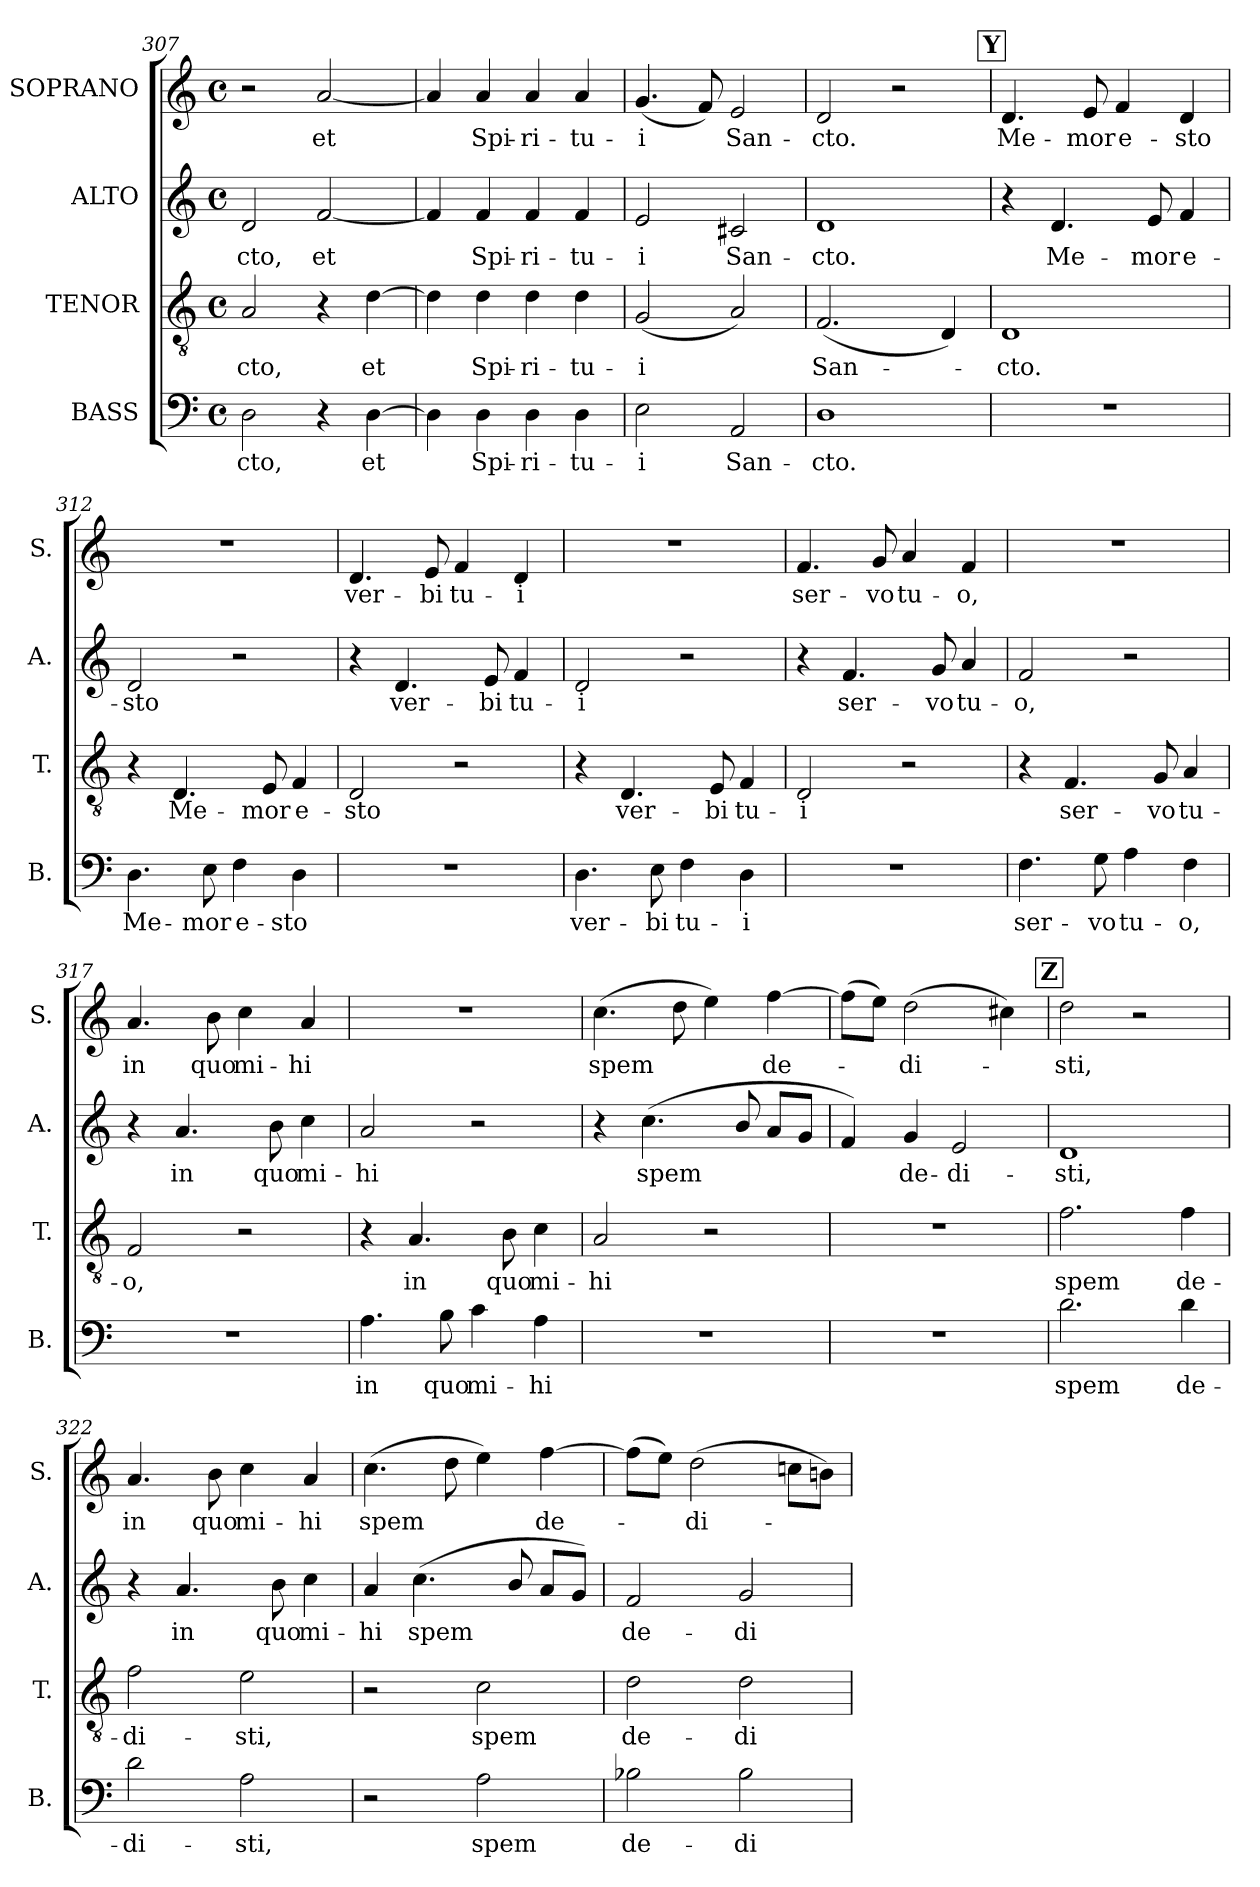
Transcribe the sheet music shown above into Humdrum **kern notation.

**kern	**text	**kern	**text	**kern	**text	**kern	**text
*part4	*part4	*part3	*part3	*part2	*part2	*part1	*part1
*staff4	*staff4	*staff3	*staff3	*staff2	*staff2	*staff1	*staff1
*I"BASS	*	*I"TENOR	*	*I"ALTO	*	*I"SOPRANO	*
*I'B.	*	*I'T.	*	*I'A.	*	*I'S.	*
*clefF4	*	*clefGv2	*	*clefG2	*	*clefG2	*
*	*	*ITrd7c12	*	*	*	*	*
*k[]	*	*k[]	*	*k[]	*	*k[]	*
*C:	*	*C:	*	*C:	*	*C:	*
*M4/4	*	*M4/4	*	*M4/4	*	*M4/4	*
*met(c)	*	*met(c)	*	*met(c)	*	*met(c)	*
=307	=307	=307	=307	=307	=307	=307	=307
!	!LO:LY:b	!	!LO:LY:b	!	!LO:LY:b	!	!
2D\	-cto,	2AA/	-cto,	2d/	-cto,	2r	.
!	!	!	!	!	!LO:LY:b	!	!LO:LY:b
4r	.	4r	.	[2f/	et	[2a/	et
!	!LO:LY:b	!	!LO:LY:b	!	!	!	!
[4D\	et	[4D\	et	.	.	.	.
!!LO:PB:g=z
=308	=308	=308	=308	=308	=308	=308	=308
4D\]	.	4D\]	.	4f/]	.	4a/]	.
!	!LO:LY:b	!	!LO:LY:b	!	!LO:LY:b	!	!LO:LY:b
4D\	Spi-	4D\	Spi-	4f/	Spi-	4a/	Spi-
!	!LO:LY:b	!	!LO:LY:b	!	!LO:LY:b	!	!LO:LY:b
4D\	-ri-	4D\	-ri-	4f/	-ri-	4a/	-ri-
!	!LO:LY:b	!	!LO:LY:b	!	!LO:LY:b	!	!LO:LY:b
4D\	-tu-	4D\	-tu-	4f/	-tu-	4a/	-tu-
=309	=309	=309	=309	=309	=309	=309	=309
!	!LO:LY:b	!	!LO:LY:b	!	!LO:LY:b	!	!LO:LY:b
2E\	-i	(<2GG/	-i	2e/	-i	(<4.g/	-i
.	.	.	.	.	.	8f/)	.
!	!LO:LY:b	!	!	!	!LO:LY:b	!	!LO:LY:b
2AA/	San-	2AA/)	.	2c#X/	San-	2e/	San-
=310	=310	=310	=310	=310	=310	=310	=310
!	!LO:LY:b	!	!LO:LY:b	!	!LO:LY:b	!	!LO:LY:b
1D	-cto.	(<2.FF/	San-	1d	-cto.	2d/	-cto.
.	.	.	.	.	.	2r	.
.	.	4DD/)	.	.	.	.	.
!!LO:REH:place=s1:a:B:fs=18:t=Y
=311	=311	=311	=311	=311	=311	=311	=311
!	!	!	!LO:LY:b	!	!	!	!LO:LY:b
1r	.	1DD	-cto.	4r	.	4.d/	Me-
!	!	!	!	!	!LO:LY:b	!	!
.	.	.	.	4.d/	Me-	.	.
!	!	!	!	!	!	!	!LO:LY:b
.	.	.	.	.	.	8e/	-mor
!	!	!	!	!	!	!	!LO:LY:b
.	.	.	.	.	.	4f/	e-
!	!	!	!	!	!LO:LY:b	!	!
.	.	.	.	8e/	-mor	.	.
!	!	!	!	!	!LO:LY:b	!	!LO:LY:b
.	.	.	.	4f/	e-	4d/	-sto
=312	=312	=312	=312	=312	=312	=312	=312
!	!LO:LY:b	!	!	!	!LO:LY:b	!	!
4.D\	Me-	4r	.	2d/	-sto	1r	.
!	!	!	!LO:LY:b	!	!	!	!
.	.	4.DD/	Me-	.	.	.	.
!	!LO:LY:b	!	!	!	!	!	!
8E\	-mor	.	.	.	.	.	.
!	!LO:LY:b	!	!	!	!	!	!
4F\	e-	.	.	2r	.	.	.
!	!	!	!LO:LY:b	!	!	!	!
.	.	8EE/	-mor	.	.	.	.
!	!LO:LY:b	!	!LO:LY:b	!	!	!	!
4D\	-sto	4FF/	e-	.	.	.	.
=313	=313	=313	=313	=313	=313	=313	=313
!	!	!	!LO:LY:b	!	!	!	!LO:LY:b
1r	.	2DD/	-sto	4r	.	4.d/	ver-
!	!	!	!	!	!LO:LY:b	!	!
.	.	.	.	4.d/	ver-	.	.
!	!	!	!	!	!	!	!LO:LY:b
.	.	.	.	.	.	8e/	-bi
!	!	!	!	!	!	!	!LO:LY:b
.	.	2r	.	.	.	4f/	tu-
!	!	!	!	!	!LO:LY:b	!	!
.	.	.	.	8e/	-bi	.	.
!	!	!	!	!	!LO:LY:b	!	!LO:LY:b
.	.	.	.	4f/	tu-	4d/	-i
=314	=314	=314	=314	=314	=314	=314	=314
!	!LO:LY:b	!	!	!	!LO:LY:b	!	!
4.D\	ver-	4r	.	2d/	-i	1r	.
!	!	!	!LO:LY:b	!	!	!	!
.	.	4.DD/	ver-	.	.	.	.
!	!LO:LY:b	!	!	!	!	!	!
8E\	-bi	.	.	.	.	.	.
!	!LO:LY:b	!	!	!	!	!	!
4F\	tu-	.	.	2r	.	.	.
!	!	!	!LO:LY:b	!	!	!	!
.	.	8EE/	-bi	.	.	.	.
!	!LO:LY:b	!	!LO:LY:b	!	!	!	!
4D\	-i	4FF/	tu-	.	.	.	.
!!LO:LB:g=z
=315	=315	=315	=315	=315	=315	=315	=315
!	!	!	!LO:LY:b	!	!	!	!LO:LY:b
1r	.	2DD/	-i	4r	.	4.f/	ser-
!	!	!	!	!	!LO:LY:b	!	!
.	.	.	.	4.f/	ser-	.	.
!	!	!	!	!	!	!	!LO:LY:b
.	.	.	.	.	.	8g/	-vo
!	!	!	!	!	!	!	!LO:LY:b
.	.	2r	.	.	.	4a/	tu-
!	!	!	!	!	!LO:LY:b	!	!
.	.	.	.	8g/	-vo	.	.
!	!	!	!	!	!LO:LY:b	!	!LO:LY:b
.	.	.	.	4a/	tu-	4f/	-o,
=316	=316	=316	=316	=316	=316	=316	=316
!	!LO:LY:b	!	!	!	!LO:LY:b	!	!
4.F\	ser-	4r	.	2f/	-o,	1r	.
!	!	!	!LO:LY:b	!	!	!	!
.	.	4.FF/	ser-	.	.	.	.
!	!LO:LY:b	!	!	!	!	!	!
8G\	-vo	.	.	.	.	.	.
!	!LO:LY:b	!	!	!	!	!	!
4A\	tu-	.	.	2r	.	.	.
!	!	!	!LO:LY:b	!	!	!	!
.	.	8GG/	-vo	.	.	.	.
!	!LO:LY:b	!	!LO:LY:b	!	!	!	!
4F\	-o,	4AA/	tu-	.	.	.	.
=317	=317	=317	=317	=317	=317	=317	=317
!	!	!	!LO:LY:b	!	!	!	!LO:LY:b
1r	.	2FF/	-o,	4r	.	4.a/	in
!	!	!	!	!	!LO:LY:b	!	!
.	.	.	.	4.a/	in	.	.
!	!	!	!	!	!	!	!LO:LY:b
.	.	.	.	.	.	8b\	quo
!	!	!	!	!	!	!	!LO:LY:b
.	.	2r	.	.	.	4cc\	mi-
!	!	!	!	!	!LO:LY:b	!	!
.	.	.	.	8b\	quo	.	.
!	!	!	!	!	!LO:LY:b	!	!LO:LY:b
.	.	.	.	4cc\	mi-	4a/	-hi
=318	=318	=318	=318	=318	=318	=318	=318
!	!LO:LY:b	!	!	!	!LO:LY:b	!	!
4.A\	in	4r	.	2a/	-hi	1r	.
!	!	!	!LO:LY:b	!	!	!	!
.	.	4.AA/	in	.	.	.	.
!	!LO:LY:b	!	!	!	!	!	!
8B\	quo	.	.	.	.	.	.
!	!LO:LY:b	!	!	!	!	!	!
4c\	mi-	.	.	2r	.	.	.
!	!	!	!LO:LY:b	!	!	!	!
.	.	8BB\	quo	.	.	.	.
!	!LO:LY:b	!	!LO:LY:b	!	!	!	!
4A\	-hi	4C\	mi-	.	.	.	.
=319	=319	=319	=319	=319	=319	=319	=319
!	!	!	!LO:LY:b	!	!	!	!LO:LY:b
1r	.	2AA/	-hi	4r	.	(>4.cc\	spem
!	!	!	!	!	!LO:LY:b	!	!
.	.	.	.	(>4.cc\	spem	.	.
.	.	.	.	.	.	8dd\	.
.	.	2r	.	.	.	4ee\)	.
.	.	.	.	8b/	.	.	.
!	!	!	!	!	!	!	!LO:LY:b
.	.	.	.	8a/L	.	[4ff\	de-
.	.	.	.	8g/J	.	.	.
=320	=320	=320	=320	=320	=320	=320	=320
1r	.	1r	.	4f/)	.	(>8ff\L]	.
.	.	.	.	.	.	8ee\J)	.
!	!	!	!	!	!LO:LY:b	!	!LO:LY:b
.	.	.	.	4g/	de-	(>2dd\	-di-
!	!	!	!	!	!LO:LY:b	!	!
.	.	.	.	2e/	-di-	.	.
.	.	.	.	.	.	4cc#X\)	.
!!LO:REH:place=s1:a:B:fs=18:t=Z
=321	=321	=321	=321	=321	=321	=321	=321
!	!LO:LY:b	!	!LO:LY:b	!	!LO:LY:b	!	!LO:LY:b
2.d\	spem	2.F\	spem	1d	-sti,	2dd\	-sti,
.	.	.	.	.	.	2r	.
!	!LO:LY:b	!	!LO:LY:b	!	!	!	!
4d\	de-	4F\	de-	.	.	.	.
!!LO:LB:g=z
=322	=322	=322	=322	=322	=322	=322	=322
!	!LO:LY:b	!	!LO:LY:b	!	!	!	!LO:LY:b
2d\	-di-	2F\	-di-	4r	.	4.a/	in
!	!	!	!	!	!LO:LY:b	!	!
.	.	.	.	4.a/	in	.	.
!	!	!	!	!	!	!	!LO:LY:b
.	.	.	.	.	.	8b\	quo
!	!LO:LY:b	!	!LO:LY:b	!	!	!	!LO:LY:b
2A\	-sti,	2E\	-sti,	.	.	4cc\	mi-
!	!	!	!	!	!LO:LY:b	!	!
.	.	.	.	8b\	quo	.	.
!	!	!	!	!	!LO:LY:b	!	!LO:LY:b
.	.	.	.	4cc\	mi-	4a/	-hi
=323	=323	=323	=323	=323	=323	=323	=323
!	!	!	!	!	!LO:LY:b	!	!LO:LY:b
2r	.	2r	.	4a/	-hi	(>4.cc\	spem
!	!	!	!	!	!LO:LY:b	!	!
.	.	.	.	(>4.cc\	spem	.	.
.	.	.	.	.	.	8dd\	.
!	!LO:LY:b	!	!LO:LY:b	!	!	!	!
2A\	spem	2C\	spem	.	.	4ee\)	.
.	.	.	.	8b/	.	.	.
!	!	!	!	!	!	!	!LO:LY:b
.	.	.	.	8a/L	.	[4ff\	de-
.	.	.	.	8g/J)	.	.	.
=324	=324	=324	=324	=324	=324	=324	=324
!	!LO:LY:b	!	!LO:LY:b	!	!LO:LY:b	!	!
2B-X\	de-	2D\	de-	2f/	de-	(>8ff\L]	.
.	.	.	.	.	.	8ee\J)	.
!	!	!	!	!	!	!	!LO:LY:b
.	.	.	.	.	.	(>2dd\	-di-
!	!LO:LY:b	!	!LO:LY:b	!	!LO:LY:b	!	!
2B-\	-di-	2D\	-di-	2g/	-di-	.	.
.	.	.	.	.	.	8ccn\L	.
.	.	.	.	.	.	8bn\J)	.
=	=	=	=	=	=	=	=
*-	*-	*-	*-	*-	*-	*-	*-
